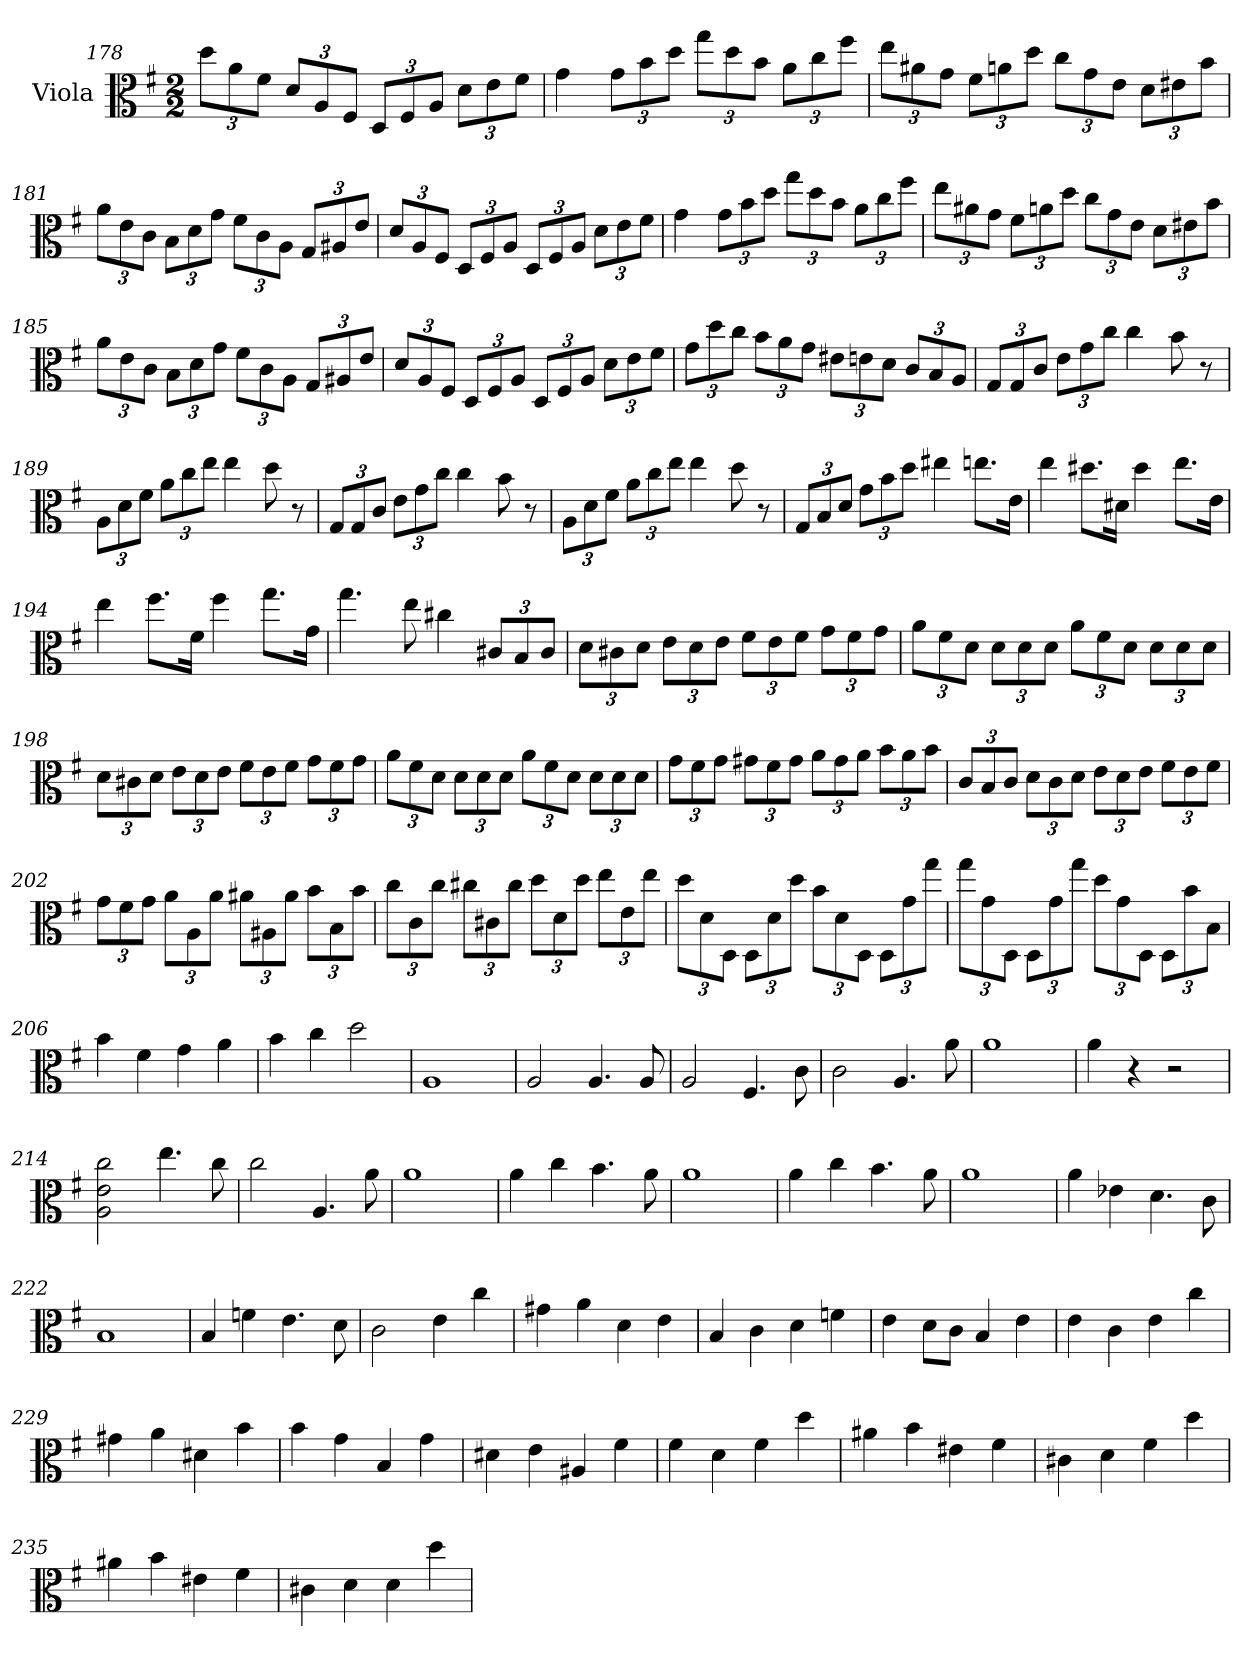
**kern
*part1
*staff1
*I"Viola
*I'Vla.
*clefC3
*k[f#]
*M2/2
*Xbrackettup
=178
12dd\L
12a\
12f#\J
12d/L
12A/
12F#/J
12D/L
12F#/
12A/J
12d\L
12e\
12f#\J
=179
4g\
12g\L
12b\
12dd\J
12gg\L
12dd\
12b\J
12a\L
12cc\
12ff#\J
!!LO:LB:g=z
=180
12ee\L
12a#X\
12g\J
12f#\L
12an\
12dd\J
12cc\L
12g\
12e\J
12d\L
12e#X\
12b\J
=181
12a\L
12e\
12c\J
12B\L
12d\
12g\J
12f#\L
12c\
12A\J
12G/L
12A#X/
12e/J
=182
12d/L
12A/
12F#/J
12D/L
12F#/
12A/J
12D/L
12F#/
12A/J
12d\L
12e\
12f#\J
=183
4g\
12g\L
12b\
12dd\J
12gg\L
12dd\
12b\J
12a\L
12cc\
12ff#\J
!!LO:LB:g=z
=184
12ee\L
12a#X\
12g\J
12f#\L
12an\
12dd\J
12cc\L
12g\
12e\J
12d\L
12e#X\
12b\J
=185
12a\L
12e\
12c\J
12B\L
12d\
12g\J
12f#\L
12c\
12A\J
12G/L
12A#X/
12e/J
=186
12d/L
12A/
12F#/J
12D/L
12F#/
12A/J
12D/L
12F#/
12A/J
12d\L
12e\
12f#\J
=187
12g\L
12dd\
12cc\J
12b\L
12a\
12g\J
12e#X\L
12en\
12d\J
12c/L
12B/
12A/J
!!LO:LB:g=z
=188
12G/L
12G/
12c/J
12e\L
12g\
12cc\J
4cc\
8b\
8r
=189
12A\L
12d\
12f#\J
12a\L
12cc\
12ee\J
4ee\
8dd\
8r
=190
12G/L
12G/
12c/J
12e\L
12g\
12cc\J
4cc\
8b\
8r
=191
12A\L
12d\
12f#\J
12a\L
12cc\
12ee\J
4ee\
8dd\
8r
=192
12G/L
12B/
12d/J
12g\L
12b\
12dd\J
4ee#X\
8.een\L
16e\Jk
!!LO:LB:g=z
=193
4ee\
8.dd#X\L
16d#X\Jk
4dd#\
8.ee\L
16e\Jk
=194
4ee\
8.ff#\L
16f#\Jk
4ff#\
8.gg\L
16g\Jk
=195
4.gg\
8ee\
4cc#X\
12c#X/L
12B/
12c#/J
=196
12d\L
12c#X\
12d\J
12e\L
12d\
12e\J
12f#\L
12e\
12f#\J
12g\L
12f#\
12g\J
=197
12a\L
12f#\
12d\J
12d\L
12d\
12d\J
12a\L
12f#\
12d\J
12d\L
12d\
12d\J
!!LO:LB:g=z
=198
12d\L
12c#X\
12d\J
12e\L
12d\
12e\J
12f#\L
12e\
12f#\J
12g\L
12f#\
12g\J
=199
12a\L
12f#\
12d\J
12d\L
12d\
12d\J
12a\L
12f#\
12d\J
12d\L
12d\
12d\J
=200
12g\L
12f#\
12g\J
12g#X\L
12f#\
12g#\J
12a\L
12g#\
12a\J
12b\L
12a\
12b\J
=201
12c/L
12B/
12c/J
12d\L
12c\
12d\J
12e\L
12d\
12e\J
12f#\L
12e\
12f#\J
!!LO:LB:g=z
=202
12g\L
12f#\
12g\J
12a\L
12A\
12a\J
12a#X\L
12A#X\
12a#\J
12b\L
12B\
12b\J
=203
12cc\L
12c\
12cc\J
12cc#X\L
12c#X\
12cc#\J
12dd\L
12d\
12dd\J
12ee\L
12e\
12ee\J
=204
12dd\L
12d\
12D\J
12D\L
12d\
12dd\J
12b\L
12d\
12D\J
12D\L
12g\
12gg\J
=205
12gg\L
12g\
12D\J
12D\L
12g\
12gg\J
12dd\L
12g\
12D\J
12D\L
12b\
12B\J
!!LO:LB:g=z
=206
4b\
4f#\
4g\
4a\
=207
4b\
4cc\
2dd\
=208
1A
=209
2A/
4.A/
8A/
=210
2A/
4.F#/
8c\
=211
2c\
4.A/
8a\
=212
1a
=213
4a\
4r
2r
=214
2A\ 2e\ 2cc\
4.ee\
8cc\
=215
2cc\
4.A/
8a\
!!LO:LB:g=z
=216
1a
=217
4a\
4cc\
4.b\
8a\
=218
1a
=219
4a\
4cc\
4.b\
8a\
=220
1a
=221
4a\
4e-X\
4.d\
8c\
=222
1B
=223
4B/
4fn\
4.e\
8d\
=224
2c\
4e\
4cc\
=225
4g#X\
4a\
4d\
4e\
!!LO:LB:g=z
=226
4B/
4c\
4d\
4fn\
=227
4e\
8d\L
8c\J
4B/
4e\
=228
4e\
4c\
4e\
4cc\
=229
4g#X\
4a\
4d#X\
4b\
=230
4b\
4g\
4B/
4g\
=231
4d#X\
4e\
4A#X/
4f#\
=232
4f#\
4d\
4f#\
4dd\
=233
4a#X\
4b\
4e#X\
4f#\
!!LO:PB:g=z
=234
4c#X\
4d\
4f#\
4dd\
=235
4a#X\
4b\
4e#X\
4f#\
=236
4c#X\
4d\
4d\
4dd\
=
*-
